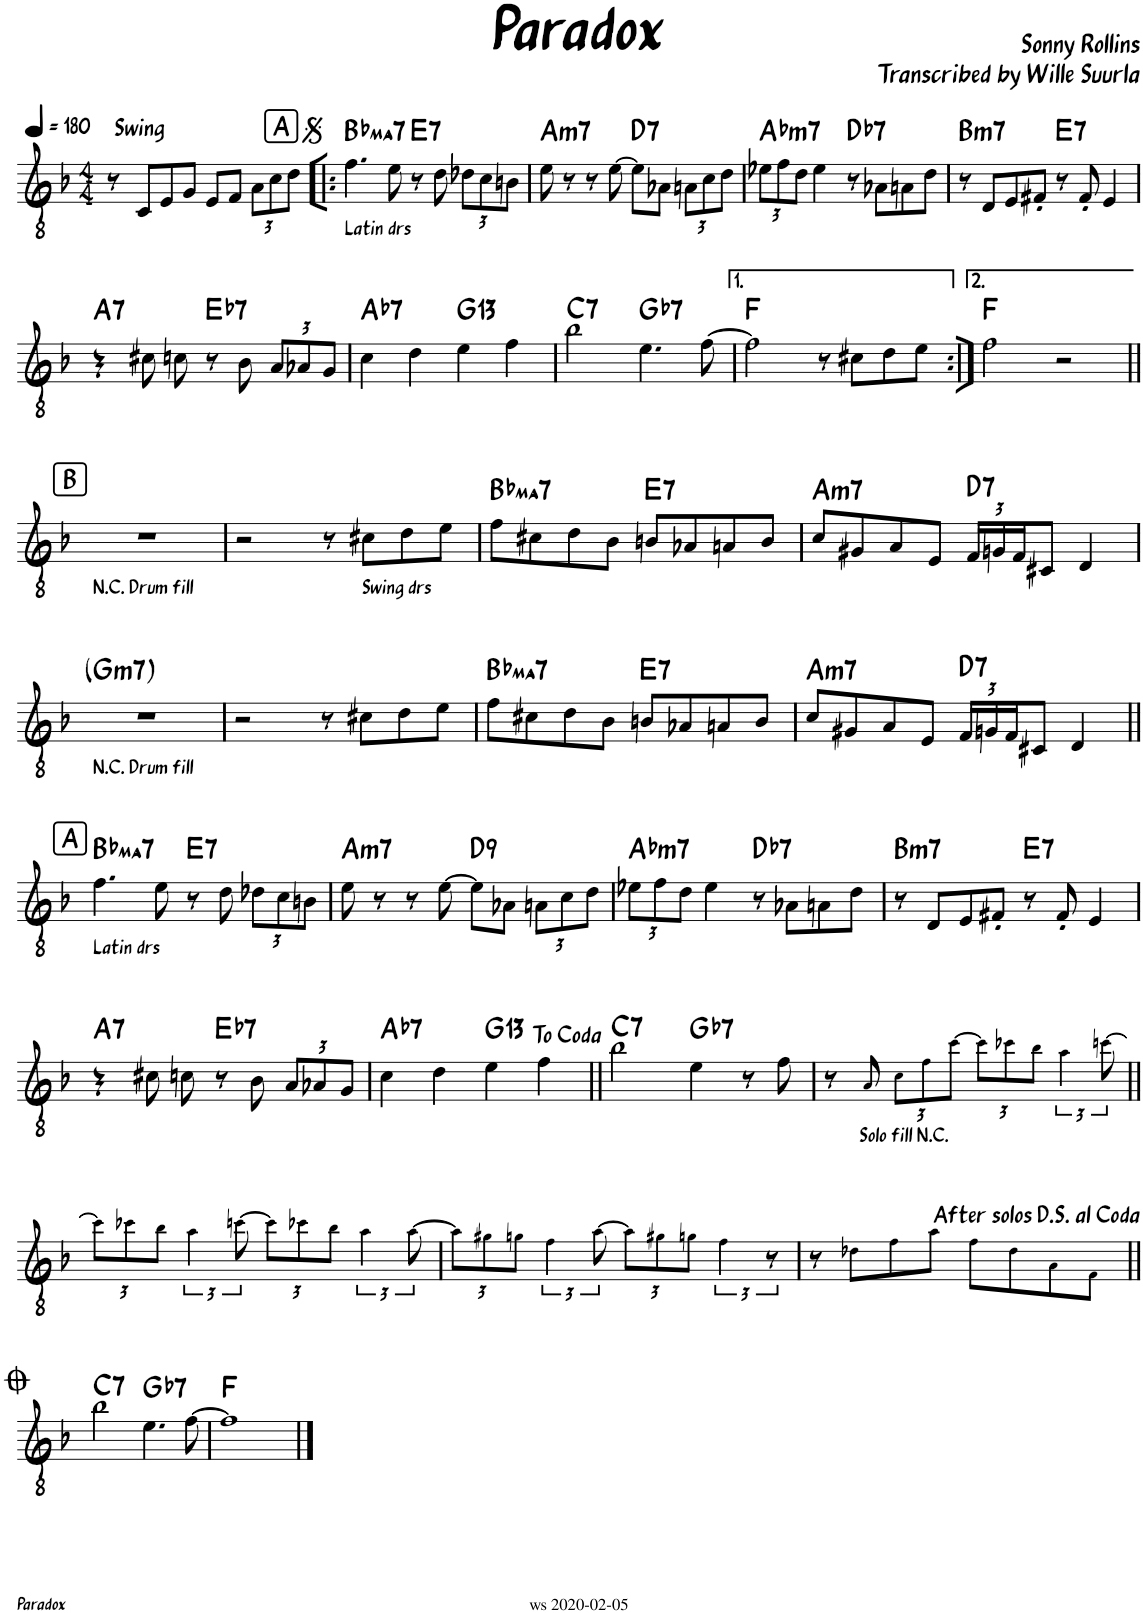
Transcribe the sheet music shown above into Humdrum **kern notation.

**kern	**harte
*part1	*part1
*staff1	*
*I"Piano	*
*I'Pno.	*
*clefGv2	*
*k[b-]	*
*M4/4	*
*MM180	*
=	=
!LO:TX:a:B:t=Swing	!
8r	.
8C/L	.
8E/	.
8G/J	.
8E/L	.
8F/J	.
*Xbrackettup	*
12A\L	.
12c\	.
12d\J	.
!!LO:REH:place=s1:a:B:rj:fs=14:t=A
=1!|:	=1!|:
!LO:TX:b:t=Latin drs	!LO:H:kt=ma7
4.f\	Bb:maj7
8e\	.
!	!LO:H:kt=7
8r	E:7
8d\	.
12d-X\L	.
12c\	.
12Bn\J	.
=2	=2
!	!LO:H:kt=m7
8e\	A:min7
8r	.
8r	.
[8e\	.
!	!LO:H:kt=7
8e\L]	D:7
8A-X\J	.
12An\L	.
12c\	.
12d\J	.
=3	=3
!	!LO:H:kt=m7
12e-X\L	Ab:min7
12f\	.
12d\J	.
4e-\	.
!	!LO:H:kt=7
8r	Db:7
8A-X\L	.
8An\	.
8d\J	.
=4	=4
!	!LO:H:kt=m7
8r	B:min7
8D/L	.
8E/	.
8F#X'/J	.
!	!LO:H:kt=7
8r	E:7
8F#'/	.
4E/	.
!!LO:LB:g=z
=5	=5
!	!LO:H:kt=7
4r	A:7
8c#X\	.
8cn\	.
!	!LO:H:kt=7
8r	Eb:7
8B-\	.
12A/L	.
12A-X/	.
12G/J	.
=6	=6
!	!LO:H:kt=7
4c\	Ab:7
4d\	.
!	!LO:H:kt=13
4e\	G:9(11,13)
4f\	.
=7	=7
!	!LO:H:kt=7
2b-\	C:7
!	!LO:H:kt=7
4.e\	Gb:7
[8f\	.
=8	=8
2f\]	F:maj
8r	.
8c#X\L	.
8d\	.
8e\J	.
=9:|!	=9:|!
2f\	F:maj
2r	.
!!LO:LB:g=z
!!LO:REH:place=s1:a:B:rj:fs=14:t=B
=10||	=10||
!LO:TX:b:t=N.C. Drum fill	!
1r	.
=11	=11
2r	.
8r	.
!LO:TX:b:t=Swing drs	!
8c#X\L	.
8d\	.
8e\J	.
=12	=12
!	!LO:H:kt=ma7
8f\L	Bb:maj7
8c#X\	.
8d\	.
8B-\J	.
!	!LO:H:kt=7
8Bn/L	E:7
8A-X/	.
8An/	.
8B/J	.
=13	=13
!	!LO:H:kt=m7
8c/L	A:min7
8G#X/	.
8A/	.
8E/J	.
!	!LO:H:kt=7
24F/LL	D:7
24Gn/	.
24F/J	.
8C#X/J	.
4D/	.
!!LO:LB:g=z
=14	=14
!LO:TX:b:t=N.C. Drum fill	!LO:H:kt=m7
1r	G:min7
=15	=15
2r	.
8r	.
8c#X\L	.
8d\	.
8e\J	.
=16	=16
!	!LO:H:kt=ma7
8f\L	Bb:maj7
8c#X\	.
8d\	.
8B-\J	.
!	!LO:H:kt=7
8Bn/L	E:7
8A-X/	.
8An/	.
8B/J	.
=17	=17
!	!LO:H:kt=m7
8c/L	A:min7
8G#X/	.
8A/	.
8E/J	.
!	!LO:H:kt=7
24F/LL	D:7
24Gn/	.
24F/J	.
8C#X/J	.
4D/	.
!!LO:LB:g=z
!!LO:REH:place=s1:a:B:rj:fs=14:t=A
=18||	=18||
!LO:TX:b:t=Latin drs	!LO:H:kt=ma7
4.f\	Bb:maj7
8e\	.
!	!LO:H:kt=7
8r	E:7
8d\	.
12d-X\L	.
12c\	.
12Bn\J	.
=19	=19
!	!LO:H:kt=m7
8e\	A:min7
8r	.
8r	.
[8e\	.
!	!LO:H:kt=9
8e\L]	D:9
8A-X\J	.
12An\L	.
12c\	.
12d\J	.
=20	=20
!	!LO:H:kt=m7
12e-X\L	Ab:min7
12f\	.
12d\J	.
4e-\	.
!	!LO:H:kt=7
8r	Db:7
8A-X\L	.
8An\	.
8d\J	.
=21	=21
!	!LO:H:kt=m7
8r	B:min7
8D/L	.
8E/	.
8F#X'/J	.
!	!LO:H:kt=7
8r	E:7
8F#'/	.
4E/	.
!!LO:LB:g=z
=22	=22
!	!LO:H:kt=7
4r	A:7
8c#X\	.
8cn\	.
!	!LO:H:kt=7
8r	Eb:7
8B-\	.
12A/L	.
12A-X/	.
12G/J	.
=23	=23
!	!LO:H:kt=7
4c\	Ab:7
4d\	.
!	!LO:H:kt=13
4e\	G:9(11,13)
4f\	.
=24||	=24||
!	!LO:H:kt=7
2b-\	C:7
!	!LO:H:kt=7
4e\	Gb:7
8r	.
8f\	.
=25	=25
8r	.
!LO:TX:b:t=Solo fill N.C.	!
8A!/	.
12c!\L	.
12f!\	.
[12cc!\J	.
12cc!\L]	.
12cc-X!\	.
12b-!\J	.
*brackettup	*
6a!\	.
[12ccn!\	.
!!LO:LB:g=z
=26||	=26||
*Xbrackettup	*
12cc!\L]	.
12cc-X!\	.
12b-!\J	.
*brackettup	*
6a!\	.
[12ccn!\	.
*Xbrackettup	*
12cc!\L]	.
12cc-X!\	.
12b-!\J	.
*brackettup	*
6a!\	.
[12a!\	.
=27	=27
*Xbrackettup	*
12a!\L]	.
12g#X!\	.
12gn!\J	.
*brackettup	*
6f!\	.
[12a!\	.
*Xbrackettup	*
12a!\L]	.
12g#X!\	.
12gn!\J	.
*brackettup	*
6f!\	.
12r	.
=28	=28
8r	.
8d-X!\L	.
8f!\	.
8a!\J	.
8f!\L	.
8d-!\	.
8A!\	.
8F!\J	.
!LO:TX:a:t=After solos D.S. al Coda	!
!!LO:LB:g=z
=29||	=29||
!	!LO:H:kt=7
2b-\	C:7
!	!LO:H:kt=7
4.e\	Gb:7
[8f\	.
=30	=30
1f]	F:maj
==	==
*-	*-
